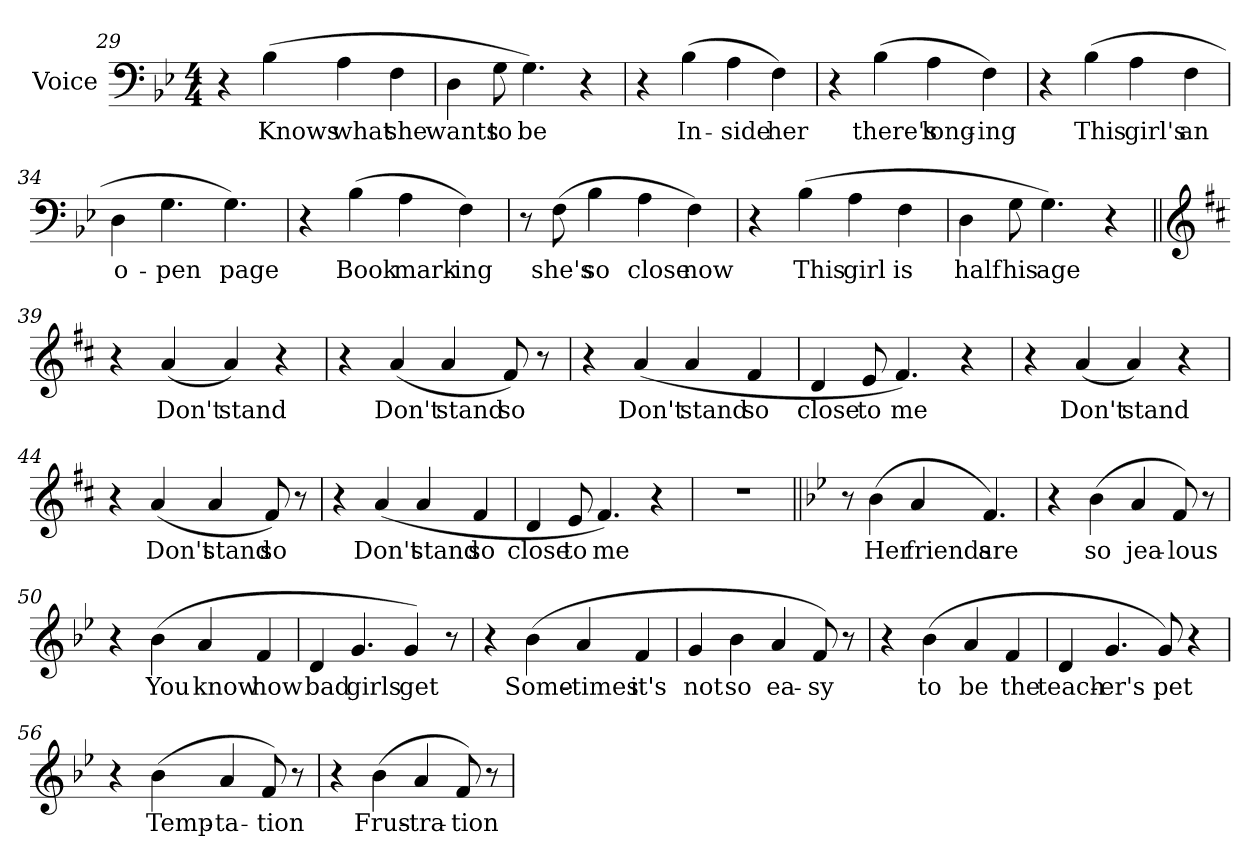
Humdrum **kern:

**kern	**text
*part1	*part1
*staff1	*staff1
*I"Voice	*
*I'Voice	*
*clefF4	*
*k[b-e-]	*
*g:	*
*M4/4	*
=29	=29
4r	.
!	!LO:LY:b:color=#000000
(4B-i\	Knows
!	!LO:LY:b:color=#000000
4Ai\	what
!	!LO:LY:b:color=#000000
4Fi\	she
=30	=30
!	!LO:LY:b:color=#000000
4Di\	wants
!	!LO:LY:b:color=#000000
8Gi\	to
!	!LO:LY:b:color=#000000
4.Gi\)	be
4r	.
!!LO:LB:g=z
=31	=31
4r	.
!	!LO:LY:b:color=#000000
(4B-i\	In-
!	!LO:LY:b:color=#000000
4Ai\	-side
!	!LO:LY:b:color=#000000
4Fi\)	her
=32	=32
4r	.
!	!LO:LY:b:color=#000000
(4B-i\	there's
!	!LO:LY:b:color=#000000
4Ai\	long-
!	!LO:LY:b:color=#000000
4Fi\)	-ing
=33	=33
4r	.
!	!LO:LY:b:color=#000000
(4B-i\	This
!	!LO:LY:b:color=#000000
4Ai\	girl's
!	!LO:LY:b:color=#000000
4Fi\	an
=34	=34
!	!LO:LY:b:color=#000000
4Di\	o-
!	!LO:LY:b:color=#000000
4.Gi\	-pen
!	!LO:LY:b:color=#000000
4.Gi\)	page
=35	=35
4r	.
!	!LO:LY:b:color=#000000
(4B-i\	Book
!	!LO:LY:b:color=#000000
4Ai\	mark-
!	!LO:LY:b:color=#000000
4Fi\)	-ing
!!LO:LB:g=z
=36	=36
8r	.
!	!LO:LY:b:color=#000000
(8Fi\	she's
!	!LO:LY:b:color=#000000
4B-i\	so
!	!LO:LY:b:color=#000000
4Ai\	close
!	!LO:LY:b:color=#000000
4Fi\)	now
=37	=37
4r	.
!	!LO:LY:b:color=#000000
(4B-i\	This
!	!LO:LY:b:color=#000000
4Ai\	girl
!	!LO:LY:b:color=#000000
4Fi\	is
=38	=38
!	!LO:LY:b:color=#000000
4Di\	half
!	!LO:LY:b:color=#000000
8Gi\	his
!	!LO:LY:b:color=#000000
4.Gi\)	age
4r	.
=39||	=39||
*clefG2	*
*k[f#c#]	*
*D:	*
4r	.
!	!LO:LY:b:color=#000000
(4ai/	Don't
!	!LO:LY:b:color=#000000
4ai/)	stand
4r	.
!!LO:LB:g=z
=40	=40
4r	.
!	!LO:LY:b:color=#000000
(4ai/	Don't
!	!LO:LY:b:color=#000000
4ai/	stand
!	!LO:LY:b:color=#000000
8f#i/)	so
8r	.
=41	=41
4r	.
!	!LO:LY:b:color=#000000
(4ai/	Don't
!	!LO:LY:b:color=#000000
4ai/	stand
!	!LO:LY:b:color=#000000
4f#i/	so
=42	=42
!	!LO:LY:b:color=#000000
4di/	close
!	!LO:LY:b:color=#000000
8ei/	to
!	!LO:LY:b:color=#000000
4.f#i/)	me
4r	.
=43	=43
4r	.
!	!LO:LY:b:color=#000000
(4ai/	Don't
!	!LO:LY:b:color=#000000
4ai/)	stand
4r	.
=44	=44
4r	.
!	!LO:LY:b:color=#000000
(4ai/	Don't
!	!LO:LY:b:color=#000000
4ai/	stand
!	!LO:LY:b:color=#000000
8f#i/)	so
8r	.
!!LO:LB:g=z
=45	=45
4r	.
!	!LO:LY:b:color=#000000
(4ai/	Don't
!	!LO:LY:b:color=#000000
4ai/	stand
!	!LO:LY:b:color=#000000
4f#i/	so
=46	=46
!	!LO:LY:b:color=#000000
4di/	close
!	!LO:LY:b:color=#000000
8ei/	to
!	!LO:LY:b:color=#000000
4.f#i/)	me
4r	.
=47	=47
1r	.
=48||	=48||
*k[b-e-]	*
*g:	*
8r	.
!	!LO:LY:b:color=#000000
(4b-i\	Her
!	!LO:LY:b:color=#000000
4ai/	friends
!	!LO:LY:b:color=#000000
4.fi/)	are
=49	=49
4r	.
!	!LO:LY:b:color=#000000
(4b-i\	so
!	!LO:LY:b:color=#000000
4ai/	jea-
!	!LO:LY:b:color=#000000
8fi/)	-lous
8r	.
!!LO:LB:g=z
=50	=50
4r	.
!	!LO:LY:b:color=#000000
(4b-i\	You
!	!LO:LY:b:color=#000000
4ai/	know
!	!LO:LY:b:color=#000000
4fi/	how
=51	=51
!	!LO:LY:b:color=#000000
4di/	bad
!	!LO:LY:b:color=#000000
4.gi/	girls
!	!LO:LY:b:color=#000000
4gi/)	get
8r	.
=52	=52
4r	.
!	!LO:LY:b:color=#000000
(4b-i\	Some-
!	!LO:LY:b:color=#000000
4ai/	-times
!	!LO:LY:b:color=#000000
4fi/	it's
=53	=53
!	!LO:LY:b:color=#000000
4gi/	not
!	!LO:LY:b:color=#000000
4b-i\	so
!	!LO:LY:b:color=#000000
4ai/	ea-
!	!LO:LY:b:color=#000000
8fi/)	-sy
8r	.
=54	=54
4r	.
!	!LO:LY:b:color=#000000
(4b-i\	to
!	!LO:LY:b:color=#000000
4ai/	be
!	!LO:LY:b:color=#000000
4fi/	the
!!LO:PB:g=z
=55	=55
!	!LO:LY:b:color=#000000
4di/	teach-
!	!LO:LY:b:color=#000000
4.gi/	-er's
!	!LO:LY:b:color=#000000
8gi/)	pet
4r	.
=56	=56
4r	.
!	!LO:LY:b:color=#000000
(4b-i\	Temp-
!	!LO:LY:b:color=#000000
4ai/	-ta-
!	!LO:LY:b:color=#000000
8fi/)	-tion
8r	.
=57	=57
4r	.
!	!LO:LY:b:color=#000000
(4b-i\	Frus-
!	!LO:LY:b:color=#000000
4ai/	-tra-
!	!LO:LY:b:color=#000000
8fi/)	-tion
8r	.
=	=
*-	*-
